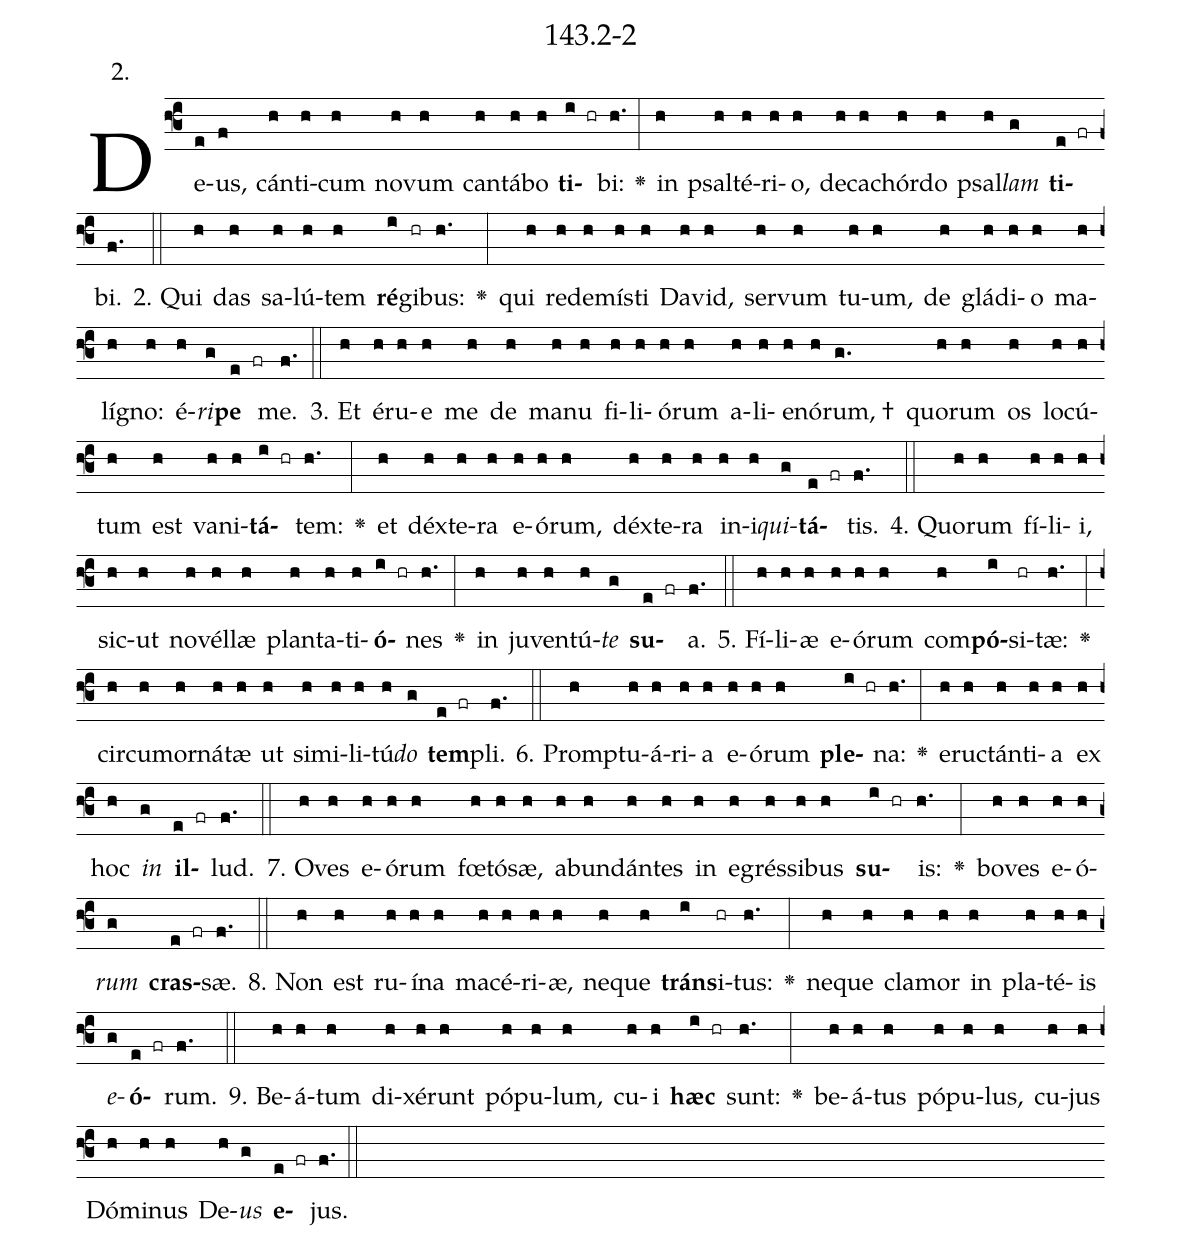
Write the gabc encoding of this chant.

name: 143.2-2;
annotation: 2.;
%%
(f3)De(e)us,(f) cán(h)ti(h)cum(h) no(h)vum(h) can(h)tá(h)bo(h) <b>ti</b>(i hr)bi:(h.) <v>\greheightstar</v>(:) in(h) psal(h)té(h)ri(h)o,(h) de(h)ca(h)chór(h)do(h) psal(h)<i>lam</i>(g) <b>ti</b>(e fr)bi.(f.) (::)
2. Qui(h) das(h) sa(h)lú(h)tem(h) <b>ré</b>(i)gi(hr)bus:(h.) <v>\greheightstar</v>(:) qui(h) red(h)e(h)mís(h)ti(h) Da(h)vid,(h) ser(h)vum(h) tu(h)um,(h) de(h) glá(h)di(h)o(h) ma(h)lí(h)gno:(h) é(h)<i>ri</i>(g)<b>pe</b>(e fr) me.(f.) (::)
3. Et(h) é(h)ru(h)e(h) me(h) de(h) ma(h)nu(h) fi(h)li(h)ó(h)rum(h) a(h)li(h)e(h)nó(h)rum, †(g.) quo(h)rum(h) os(h) lo(h)cú(h)tum(h) est(h) va(h)ni(h)<b>tá</b>(i hr)tem:(h.) <v>\greheightstar</v>(:) et(h) déx(h)te(h)ra(h) e(h)ó(h)rum,(h) déx(h)te(h)ra(h) in(h)i(h)<i>qui</i>(g)<b>tá</b>(e fr)tis.(f.) (::)
4. Quo(h)rum(h) fí(h)li(h)i,(h) sic(h)ut(h) no(h)vél(h)læ(h) plan(h)ta(h)ti(h)<b>ó</b>(i hr)nes(h.) <v>\greheightstar</v>(:) in(h) ju(h)ven(h)tú(h)<i>te</i>(g) <b>su</b>(e fr)a.(f.) (::)
5. Fí(h)li(h)æ(h) e(h)ó(h)rum(h) com(h)<b>pó</b>(i)si(hr)tæ:(h.) <v>\greheightstar</v>(:) cir(h)cum(h)or(h)ná(h)tæ(h) ut(h) si(h)mi(h)li(h)tú(h)<i>do</i>(g) <b>tem</b>(e fr)pli.(f.) (::)
6. Promp(h)tu(h)á(h)ri(h)a(h) e(h)ó(h)rum(h) <b>ple</b>(i hr)na:(h.) <v>\greheightstar</v>(:) e(h)ruc(h)tán(h)ti(h)a(h) ex(h) hoc(h) <i>in</i>(g) <b>il</b>(e fr)lud.(f.) (::)
7. O(h)ves(h) e(h)ó(h)rum(h) fœ(h)tó(h)sæ,(h) ab(h)un(h)dán(h)tes(h) in(h) e(h)grés(h)si(h)bus(h) <b>su</b>(i hr)is:(h.) <v>\greheightstar</v>(:) bo(h)ves(h) e(h)ó(h)<i>rum</i>(g) <b>cras</b>(e fr)sæ.(f.) (::)
8. Non(h) est(h) ru(h)í(h)na(h) ma(h)cé(h)ri(h)æ,(h) ne(h)que(h) <b>tráns</b>(i)i(hr)tus:(h.) <v>\greheightstar</v>(:) ne(h)que(h) cla(h)mor(h) in(h) pla(h)té(h)is(h) <i>e</i>(g)<b>ó</b>(e fr)rum.(f.) (::)
9. Be(h)á(h)tum(h) di(h)xé(h)runt(h) pó(h)pu(h)lum,(h) cu(h)i(h) <b>hæc</b>(i hr) sunt:(h.) <v>\greheightstar</v>(:) be(h)á(h)tus(h) pó(h)pu(h)lus,(h) cu(h)jus(h) Dó(h)mi(h)nus(h) De(h)<i>us</i>(g) <b>e</b>(e fr)jus.(f.) (::)
